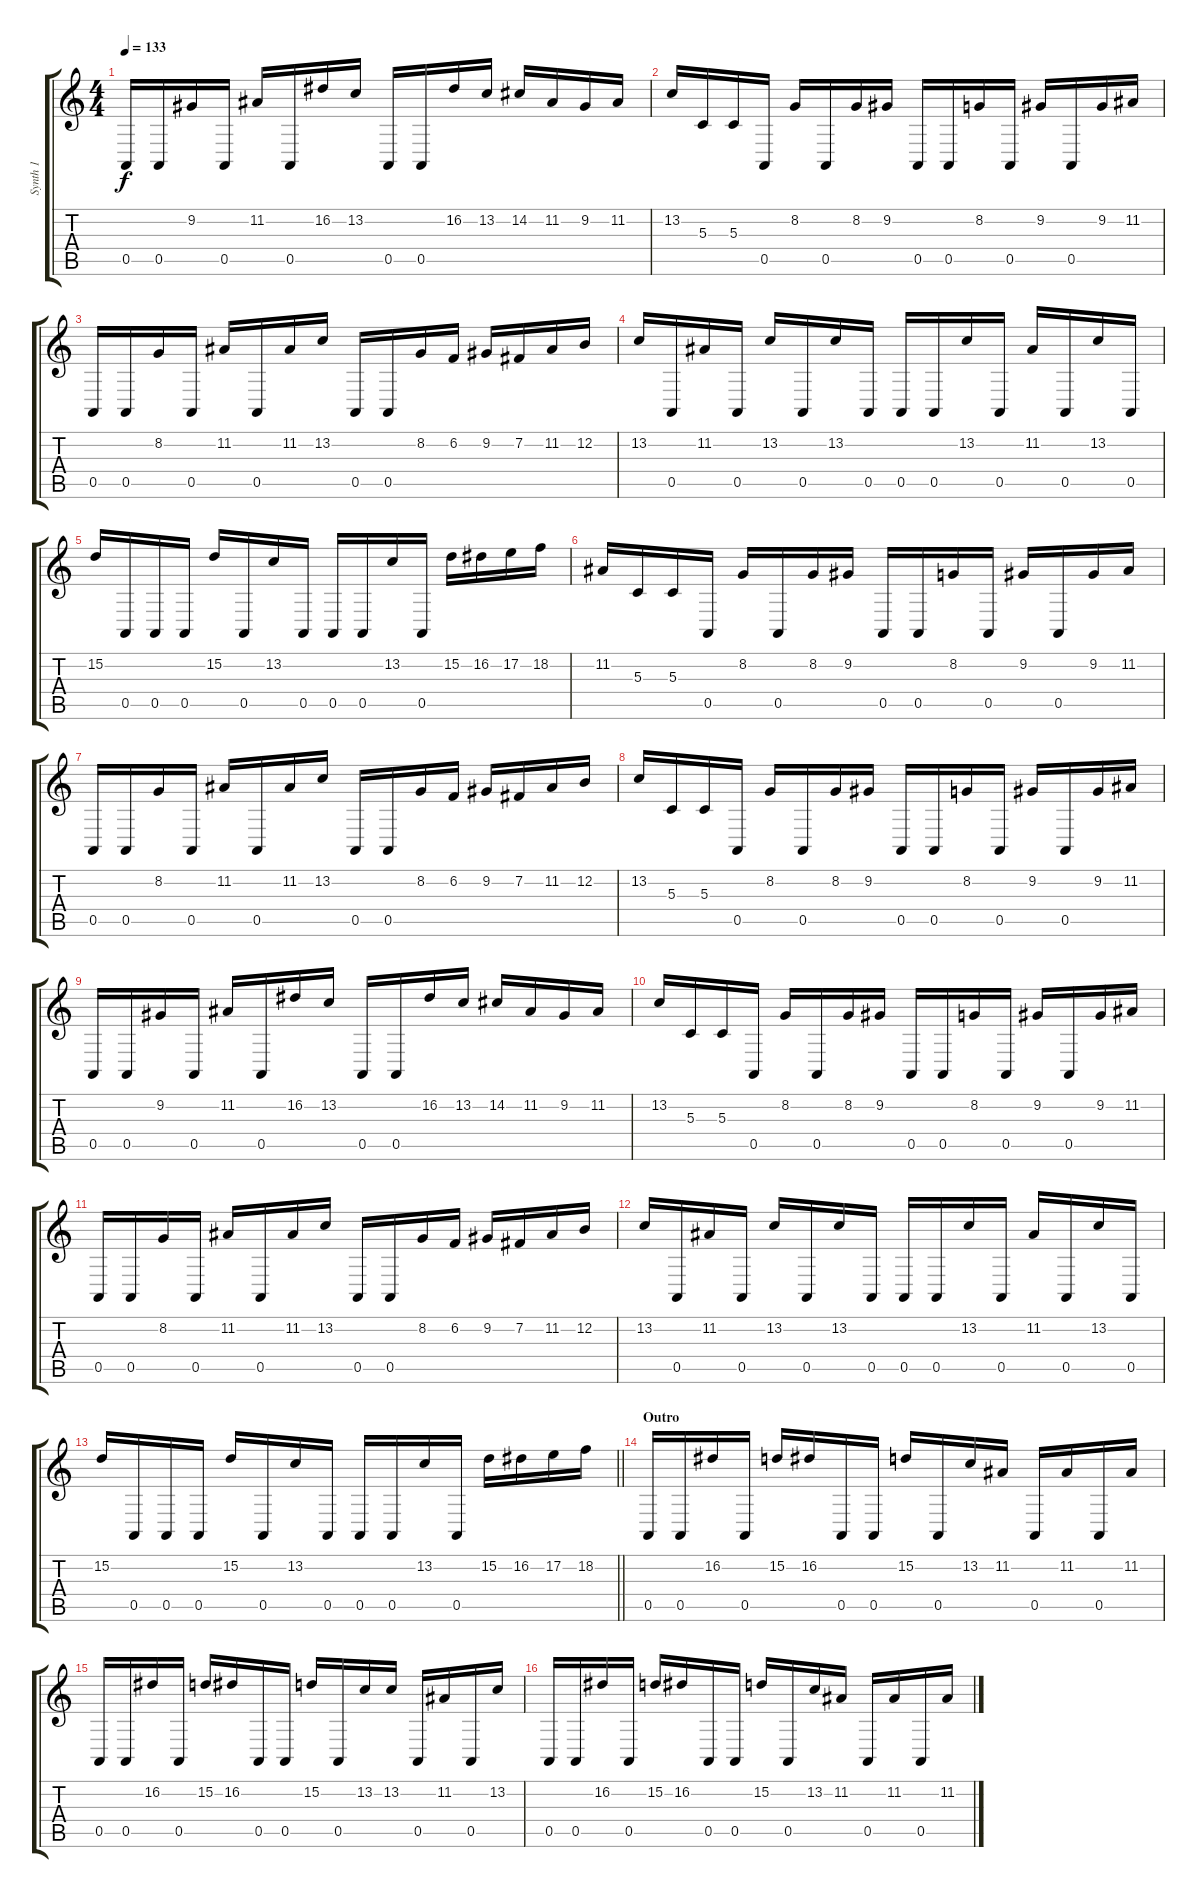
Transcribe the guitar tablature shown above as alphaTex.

\track ("Synth 1" "Synth 1") {instrument lead2sawtooth}
\staff {score tabs}
\tuning (E4 B3 G3 D3 A2 E2) {hide}
\ts (4 4)
\tempo 133
\clef g2
\ks c
0.5.16{dy f} 0.5.16 9.2.16 0.5.16 11.2.16 0.5.16 16.2.16 13.2.16 0.5.16 0.5.16 16.2.16 13.2.16 14.2.16 11.2.16 9.2.16 11.2.16 |
13.2.16 5.3.16 5.3.16 0.5.16 8.2.16 0.5.16 8.2.16 9.2.16 0.5.16 0.5.16 8.2.16 0.5.16 9.2.16 0.5.16 9.2.16 11.2.16 |
0.5.16 0.5.16 8.2.16 0.5.16 11.2.16 0.5.16 11.2.16 13.2.16 0.5.16 0.5.16 8.2.16 6.2.16 9.2.16 7.2.16 11.2.16 12.2.16 |
13.2.16 0.5.16 11.2.16 0.5.16 13.2.16 0.5.16 13.2.16 0.5.16 0.5.16 0.5.16 13.2.16 0.5.16 11.2.16 0.5.16 13.2.16 0.5.16 |
15.2.16 0.5.16 0.5.16 0.5.16 15.2.16 0.5.16 13.2.16 0.5.16 0.5.16 0.5.16 13.2.16 0.5.16 15.2.16 16.2.16 17.2.16 18.2.16 |
11.2.16 5.3.16 5.3.16 0.5.16 8.2.16 0.5.16 8.2.16 9.2.16 0.5.16 0.5.16 8.2.16 0.5.16 9.2.16 0.5.16 9.2.16 11.2.16 |
0.5.16 0.5.16 8.2.16 0.5.16 11.2.16 0.5.16 11.2.16 13.2.16 0.5.16 0.5.16 8.2.16 6.2.16 9.2.16 7.2.16 11.2.16 12.2.16 |
13.2.16 5.3.16 5.3.16 0.5.16 8.2.16 0.5.16 8.2.16 9.2.16 0.5.16 0.5.16 8.2.16 0.5.16 9.2.16 0.5.16 9.2.16 11.2.16 |
0.5.16 0.5.16 9.2.16 0.5.16 11.2.16 0.5.16 16.2.16 13.2.16 0.5.16 0.5.16 16.2.16 13.2.16 14.2.16 11.2.16 9.2.16 11.2.16 |
13.2.16 5.3.16 5.3.16 0.5.16 8.2.16 0.5.16 8.2.16 9.2.16 0.5.16 0.5.16 8.2.16 0.5.16 9.2.16 0.5.16 9.2.16 11.2.16 |
0.5.16 0.5.16 8.2.16 0.5.16 11.2.16 0.5.16 11.2.16 13.2.16 0.5.16 0.5.16 8.2.16 6.2.16 9.2.16 7.2.16 11.2.16 12.2.16 |
13.2.16 0.5.16 11.2.16 0.5.16 13.2.16 0.5.16 13.2.16 0.5.16 0.5.16 0.5.16 13.2.16 0.5.16 11.2.16 0.5.16 13.2.16 0.5.16 |
\barLineRight lightlight
15.2.16 0.5.16 0.5.16 0.5.16 15.2.16 0.5.16 13.2.16 0.5.16 0.5.16 0.5.16 13.2.16 0.5.16 15.2.16 16.2.16 17.2.16 18.2.16 |
\section ("" "Outro")
0.5.16 0.5.16 16.2.16 0.5.16 15.2.16 16.2.16 0.5.16 0.5.16 15.2.16 0.5.16 13.2.16 11.2.16 0.5.16 11.2.16 0.5.16 11.2.16 |
0.5.16 0.5.16 16.2.16 0.5.16 15.2.16 16.2.16 0.5.16 0.5.16 15.2.16 0.5.16 13.2.16 13.2.16 0.5.16 11.2.16 0.5.16 13.2.16 |
0.5.16 0.5.16 16.2.16 0.5.16 15.2.16 16.2.16 0.5.16 0.5.16 15.2.16 0.5.16 13.2.16 11.2.16 0.5.16 11.2.16 0.5.16 11.2.16
